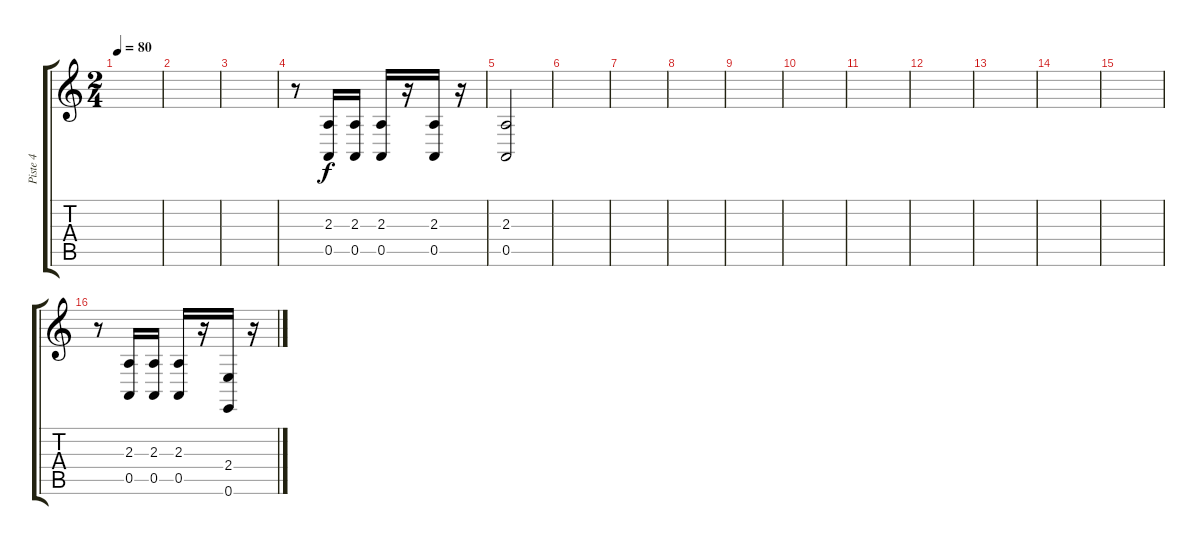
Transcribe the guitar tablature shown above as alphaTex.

\track ("Piste 4" "Piste 4") {instrument taikodrum}
\staff {score tabs}
\tuning (E4 B3 G3 D3 A2 E2) {hide}
\ts (2 4)
\tempo 80
\clef g2
\ks c
|
|
|
r.8 (2.3 0.5).16 (2.3 0.5).16 (2.3 0.5).16 r.16 (2.3 0.5).16 r.16 |
(2.3 0.5).2 |
|
|
|
|
|
|
|
|
|
|
r.8 (2.3 0.5).16 (2.3 0.5).16 (2.3 0.5).16 r.16 (2.4 0.6).16 r.16
